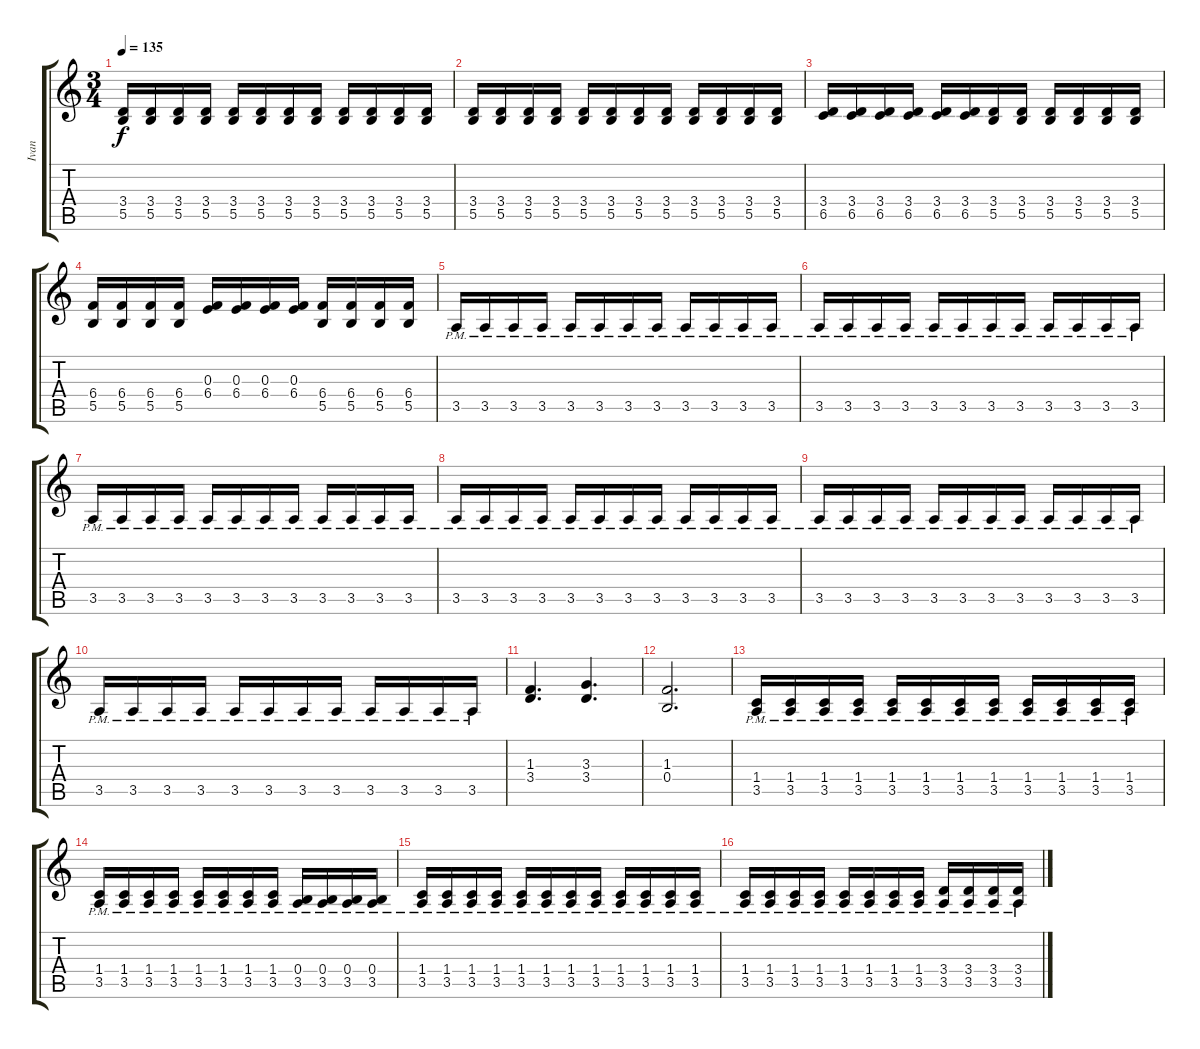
\track ("Ivan" "Ivan") {instrument distortionguitar}
\staff {score tabs}
\tuning (Db4 Ab3 E3 B2 Gb2 Db2) {hide}
\ts (3 4)
\tempo 135
\clef g2
\ks c
(3.4 5.5).16{dy f} (3.4 5.5).16 (3.4 5.5).16 (3.4 5.5).16 (3.4 5.5).16 (3.4 5.5).16 (3.4 5.5).16 (3.4 5.5).16 (3.4 5.5).16 (3.4 5.5).16 (3.4 5.5).16 (3.4 5.5).16 |
(3.4 5.5).16 (3.4 5.5).16 (3.4 5.5).16 (3.4 5.5).16 (3.4 5.5).16 (3.4 5.5).16 (3.4 5.5).16 (3.4 5.5).16 (3.4 5.5).16 (3.4 5.5).16 (3.4 5.5).16 (3.4 5.5).16 |
(3.4 6.5).16 (3.4 6.5).16 (3.4 6.5).16 (3.4 6.5).16 (3.4 6.5).16 (3.4 6.5).16 (3.4 5.5).16 (3.4 5.5).16 (3.4 5.5).16 (3.4 5.5).16 (3.4 5.5).16 (3.4 5.5).16 |
(6.4 5.5).16 (6.4 5.5).16 (6.4 5.5).16 (6.4 5.5).16 (0.3 6.4).16 (0.3 6.4).16 (0.3 6.4).16 (0.3 6.4).16 (6.4 5.5).16 (6.4 5.5).16 (6.4 5.5).16 (6.4 5.5).16 |
3.5{pm}.16 3.5{pm}.16 3.5{pm}.16 3.5{pm}.16 3.5{pm}.16 3.5{pm}.16 3.5{pm}.16 3.5{pm}.16 3.5{pm}.16 3.5{pm}.16 3.5{pm}.16 3.5{pm}.16 |
3.5{pm}.16 3.5{pm}.16 3.5{pm}.16 3.5{pm}.16 3.5{pm}.16 3.5{pm}.16 3.5{pm}.16 3.5{pm}.16 3.5{pm}.16 3.5{pm}.16 3.5{pm}.16 3.5{pm}.16 |
3.5{pm}.16 3.5{pm}.16 3.5{pm}.16 3.5{pm}.16 3.5{pm}.16 3.5{pm}.16 3.5{pm}.16 3.5{pm}.16 3.5{pm}.16 3.5{pm}.16 3.5{pm}.16 3.5{pm}.16 |
3.5{pm}.16 3.5{pm}.16 3.5{pm}.16 3.5{pm}.16 3.5{pm}.16 3.5{pm}.16 3.5{pm}.16 3.5{pm}.16 3.5{pm}.16 3.5{pm}.16 3.5{pm}.16 3.5{pm}.16 |
3.5{pm}.16 3.5{pm}.16 3.5{pm}.16 3.5{pm}.16 3.5{pm}.16 3.5{pm}.16 3.5{pm}.16 3.5{pm}.16 3.5{pm}.16 3.5{pm}.16 3.5{pm}.16 3.5{pm}.16 |
3.5{pm}.16 3.5{pm}.16 3.5{pm}.16 3.5{pm}.16 3.5{pm}.16 3.5{pm}.16 3.5{pm}.16 3.5{pm}.16 3.5{pm}.16 3.5{pm}.16 3.5{pm}.16 3.5{pm}.16 |
(1.3 3.4).4{d} (3.3 3.4).4{d} |
(1.3 0.4).2{d} |
(1.4 3.5{pm}).16 (1.4 3.5{pm}).16 (1.4 3.5{pm}).16 (1.4 3.5{pm}).16 (1.4 3.5{pm}).16 (1.4 3.5{pm}).16 (1.4 3.5{pm}).16 (1.4 3.5{pm}).16 (1.4 3.5{pm}).16 (1.4 3.5{pm}).16 (1.4 3.5{pm}).16 (1.4 3.5{pm}).16 |
(1.4 3.5{pm}).16 (1.4 3.5{pm}).16 (1.4 3.5{pm}).16 (1.4 3.5{pm}).16 (1.4 3.5{pm}).16 (1.4 3.5{pm}).16 (1.4 3.5{pm}).16 (1.4 3.5{pm}).16 (0.4 3.5{pm}).16 (0.4 3.5{pm}).16 (0.4 3.5{pm}).16 (0.4 3.5{pm}).16 |
(1.4 3.5{pm}).16 (1.4 3.5{pm}).16 (1.4 3.5{pm}).16 (1.4 3.5{pm}).16 (1.4 3.5{pm}).16 (1.4 3.5{pm}).16 (1.4 3.5{pm}).16 (1.4 3.5{pm}).16 (1.4 3.5{pm}).16 (1.4 3.5{pm}).16 (1.4 3.5{pm}).16 (1.4 3.5{pm}).16 |
(1.4 3.5{pm}).16 (1.4 3.5{pm}).16 (1.4 3.5{pm}).16 (1.4 3.5{pm}).16 (1.4 3.5{pm}).16 (1.4 3.5{pm}).16 (1.4 3.5{pm}).16 (1.4 3.5{pm}).16 (3.4 3.5{pm}).16 (3.4 3.5{pm}).16 (3.4 3.5{pm}).16 (3.4 3.5{pm}).16
